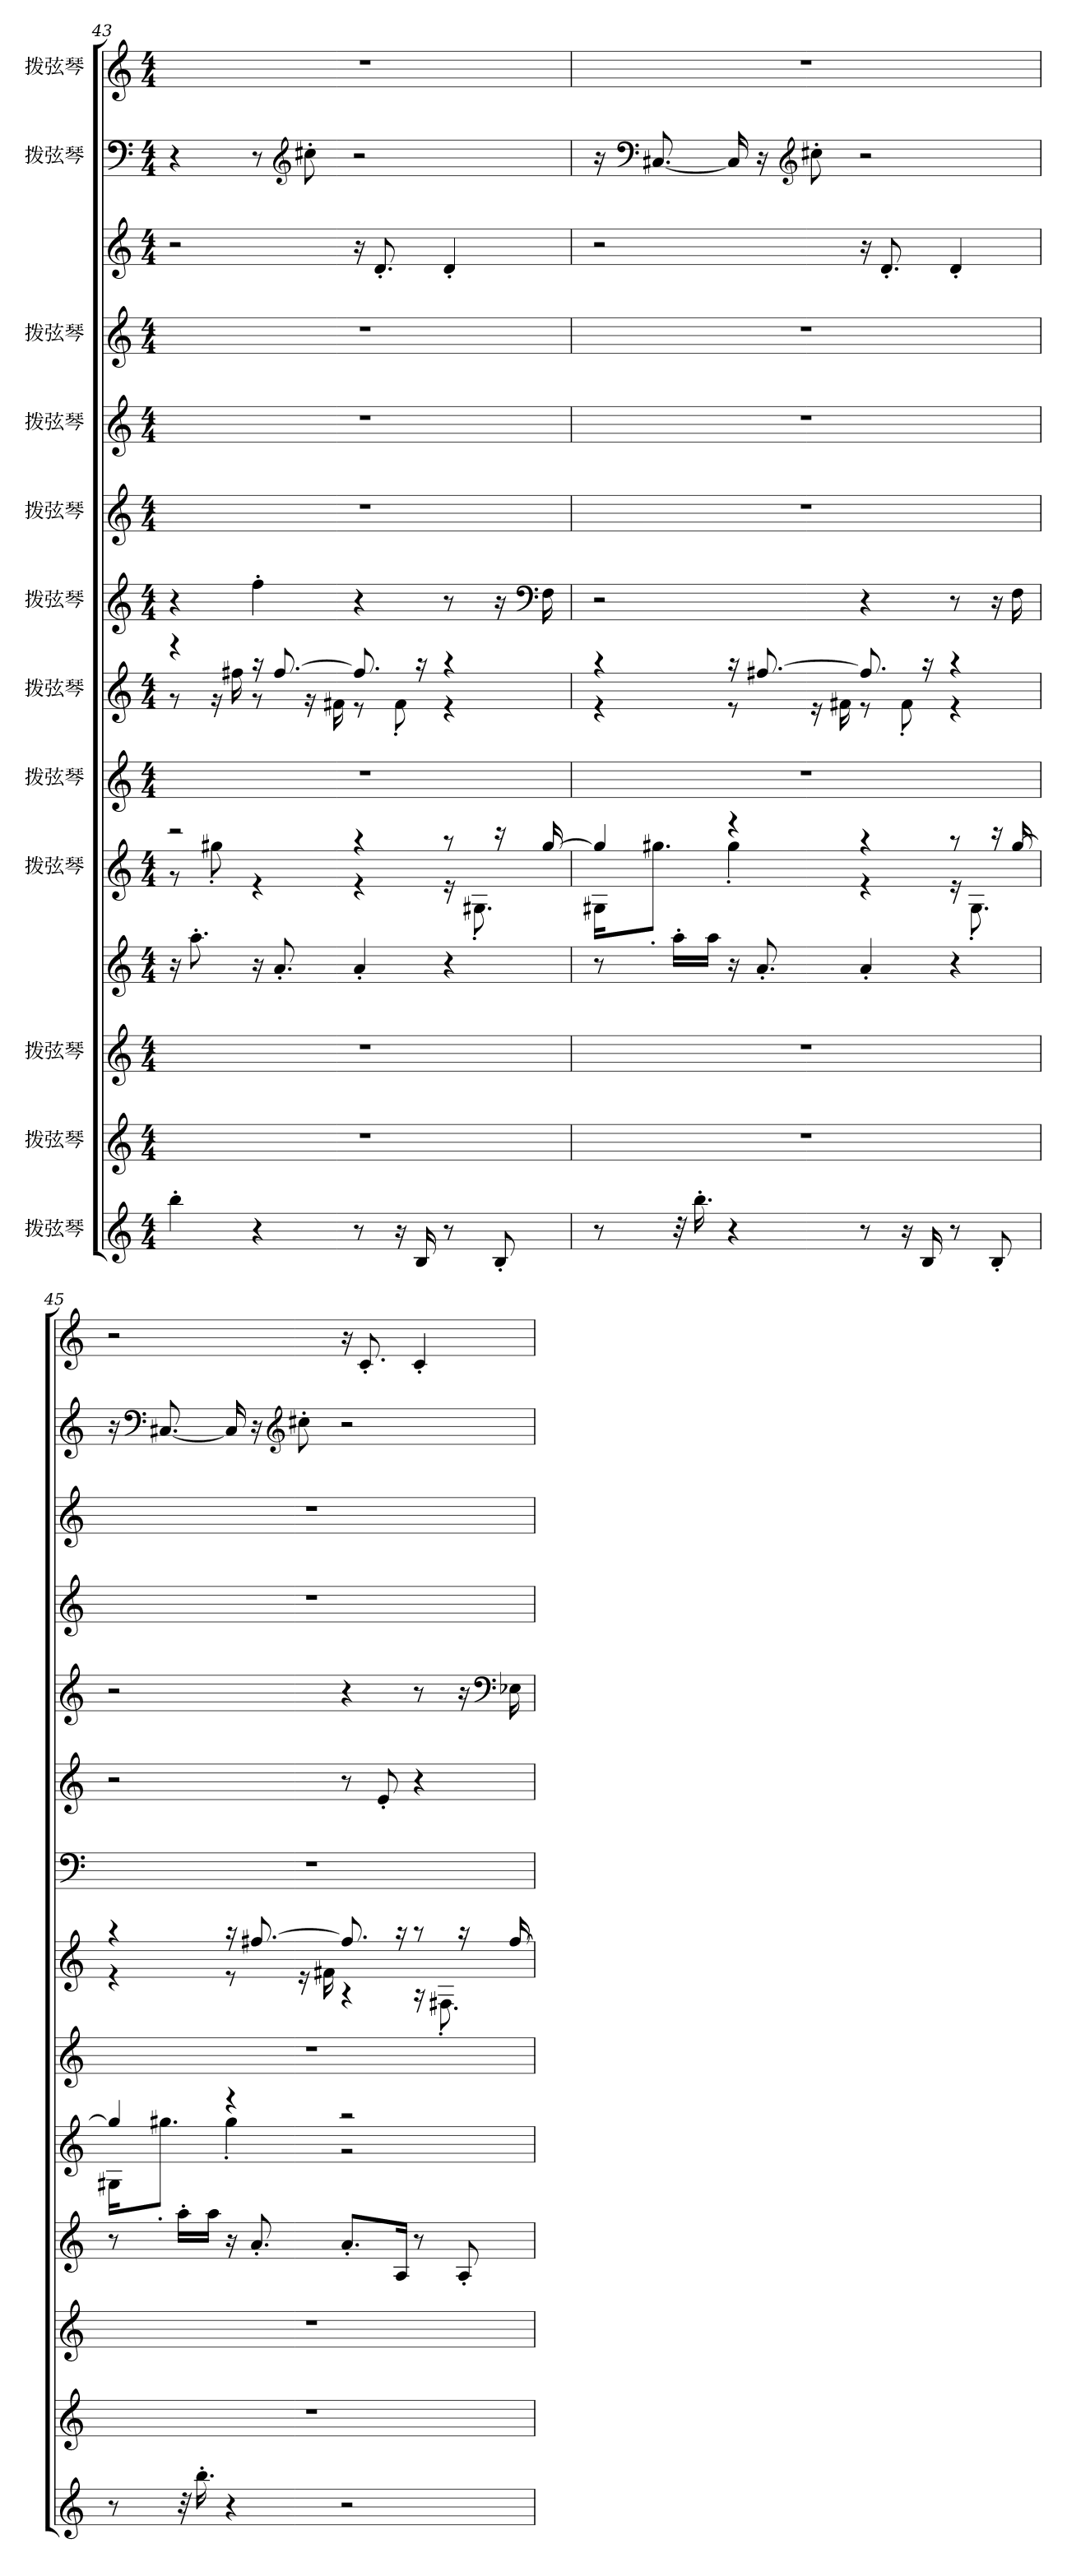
**kern	**kern	**kern	**kern	**kern	**kern	**kern	**kern	**kern	**kern	**kern	**kern	**kern	**kern
*part12	*part11	*part10	*part10	*part9	*part8	*part7	*part6	*part5	*part4	*part3	*part3	*part2	*part1
*staff14	*staff13	*staff12	*staff11	*staff10	*staff9	*staff8	*staff7	*staff6	*staff5	*staff4	*staff3	*staff2	*staff1
*I"拨弦琴	*I"拨弦琴	*I"拨弦琴	*	*I"拨弦琴	*I"拨弦琴	*I"拨弦琴	*I"拨弦琴	*I"拨弦琴	*I"拨弦琴	*I"拨弦琴	*	*I"拨弦琴	*I"拨弦琴
!!LO:PB:g=z
*clefG2	*clefG2	*clefG2	*clefG2	*clefG2	*clefG2	*clefG2	*clefG2	*clefG2	*clefG2	*clefG2	*clefG2	*clefF4	*clefG2
*k[]	*k[]	*k[]	*k[]	*k[]	*k[]	*k[]	*k[]	*k[]	*k[]	*k[]	*k[]	*k[]	*k[]
*M4/4	*M4/4	*M4/4	*M4/4	*M4/4	*M4/4	*M4/4	*M4/4	*M4/4	*M4/4	*M4/4	*M4/4	*M4/4	*M4/4
=43	=43	=43	=43	=43	=43	=43	=43	=43	=43	=43	=43	=43	=43
*	*	*	*	*^	*	*^	*	*	*	*	*	*	*
4bb'\	1r	1r	16r	2r	8r	1r	4r	8r	4r	1r	1r	1r	2r	4r	1r
.	.	.	8.aa'\	.	.	.	.	.	.	.	.	.	.	.	.
.	.	.	.	.	8gg#X'\	.	.	16r	.	.	.	.	.	.	.
.	.	.	.	.	.	.	.	16ff#X\	.	.	.	.	.	.	.
4r	.	.	16r	.	4r	.	16r	8r	4ff'\	.	.	.	.	8r	.
.	.	.	8.a'/	.	.	.	[8.ff#/	.	.	.	.	.	.	.	.
*	*	*	*	*	*	*	*	*	*	*	*	*	*	*clefG2	*
.	.	.	.	.	.	.	.	16r	.	.	.	.	.	8cc#X'\	.
.	.	.	.	.	.	.	.	16f#X\	.	.	.	.	.	.	.
8r	.	.	4a'/	4r	4r	.	8.ff#/]	8r	4r	.	.	.	16r	2r	.
.	.	.	.	.	.	.	.	.	.	.	.	.	8.d'/	.	.
16r	.	.	.	.	.	.	.	8f#'\	.	.	.	.	.	.	.
16B/	.	.	.	.	.	.	16r	.	.	.	.	.	.	.	.
8r	.	.	4r	8r	16r	.	4r	4r	8r	.	.	.	4d'/	.	.
.	.	.	.	.	8.G#X'\	.	.	.	.	.	.	.	.	.	.
8B'/	.	.	.	16r	.	.	.	.	16r	.	.	.	.	.	.
*	*	*	*	*	*	*	*	*	*clefF4	*	*	*	*	*	*
.	.	.	.	[16gg#/	.	.	.	.	16F\	.	.	.	.	.	.
!!LO:PB:g=z
=44	=44	=44	=44	=44	=44	=44	=44	=44	=44	=44	=44	=44	=44	=44	=44
8r	1r	1r	8r	4gg#/]	16G#X\KL	1r	4r	4r	2r	1r	1r	1r	2r	16r	1r
*	*	*	*	*	*	*	*	*	*	*	*	*	*	*clefF4	*
.	.	.	.	.	8.gg#X'\J	.	.	.	.	.	.	.	.	[8.C#X/	.
32r	.	.	16aa'\LL	.	.	.	.	.	.	.	.	.	.	.	.
16.bb'\	.	.	.	.	.	.	.	.	.	.	.	.	.	.	.
.	.	.	16aa\JJ	.	.	.	.	.	.	.	.	.	.	.	.
4r	.	.	16r	4r	4gg#'\	.	16r	8r	.	.	.	.	.	16C#/]	.
.	.	.	8.a'/	.	.	.	[8.ff#X/	.	.	.	.	.	.	16r	.
*	*	*	*	*	*	*	*	*	*	*	*	*	*	*clefG2	*
.	.	.	.	.	.	.	.	16r	.	.	.	.	.	8cc#X'\	.
.	.	.	.	.	.	.	.	16f#X\	.	.	.	.	.	.	.
8r	.	.	4a'/	4r	4r	.	8.ff#/]	8r	4r	.	.	.	16r	2r	.
.	.	.	.	.	.	.	.	.	.	.	.	.	8.d'/	.	.
16r	.	.	.	.	.	.	.	8f#'\	.	.	.	.	.	.	.
16B/	.	.	.	.	.	.	16r	.	.	.	.	.	.	.	.
8r	.	.	4r	8r	16r	.	4r	4r	8r	.	.	.	4d'/	.	.
.	.	.	.	.	8.G#'\	.	.	.	.	.	.	.	.	.	.
8B'/	.	.	.	16r	.	.	.	.	16r	.	.	.	.	.	.
.	.	.	.	[16gg#/	.	.	.	.	16F\	.	.	.	.	.	.
!!LO:PB:g=z
=45	=45	=45	=45	=45	=45	=45	=45	=45	=45	=45	=45	=45	=45	=45	=45
8r	1r	1r	8r	4gg#/]	16G#X\KL	1r	4r	4r	1r	2r	2r	1r	1r	16r	2r
*	*	*	*	*	*	*	*	*	*	*	*	*	*	*clefF4	*
.	.	.	.	.	8.gg#X'\J	.	.	.	.	.	.	.	.	[8.C#X/	.
32r	.	.	16aa'\LL	.	.	.	.	.	.	.	.	.	.	.	.
16.bb'\	.	.	.	.	.	.	.	.	.	.	.	.	.	.	.
.	.	.	16aa\JJ	.	.	.	.	.	.	.	.	.	.	.	.
4r	.	.	16r	4r	4gg#'\	.	16r	8r	.	.	.	.	.	16C#/]	.
.	.	.	8.a'/	.	.	.	[8.ff#X/	.	.	.	.	.	.	16r	.
*	*	*	*	*	*	*	*	*	*	*	*	*	*	*clefG2	*
.	.	.	.	.	.	.	.	16r	.	.	.	.	.	8cc#X'\	.
.	.	.	.	.	.	.	.	16f#X\	.	.	.	.	.	.	.
2r	.	.	8.a'/L	2r	2r	.	8.ff#/]	4r	.	8r	4r	.	.	2r	16r
.	.	.	.	.	.	.	.	.	.	.	.	.	.	.	8.c'/
.	.	.	.	.	.	.	.	.	.	8e'/	.	.	.	.	.
.	.	.	16A/Jk	.	.	.	16r	.	.	.	.	.	.	.	.
.	.	.	8r	.	.	.	8r	16r	.	4r	8r	.	.	.	4c'/
.	.	.	.	.	.	.	.	8.F#X'\	.	.	.	.	.	.	.
.	.	.	8A'/	.	.	.	16r	.	.	.	16r	.	.	.	.
*	*	*	*	*	*	*	*	*	*	*	*clefF4	*	*	*	*
.	.	.	.	.	.	.	[16ff#/	.	.	.	16E-X\	.	.	.	.
*	*	*	*	*v	*v	*	*v	*v	*	*	*	*	*	*	*
=	=	=	=	=	=	=	=	=	=	=	=	=	=
*-	*-	*-	*-	*-	*-	*-	*-	*-	*-	*-	*-	*-	*-
